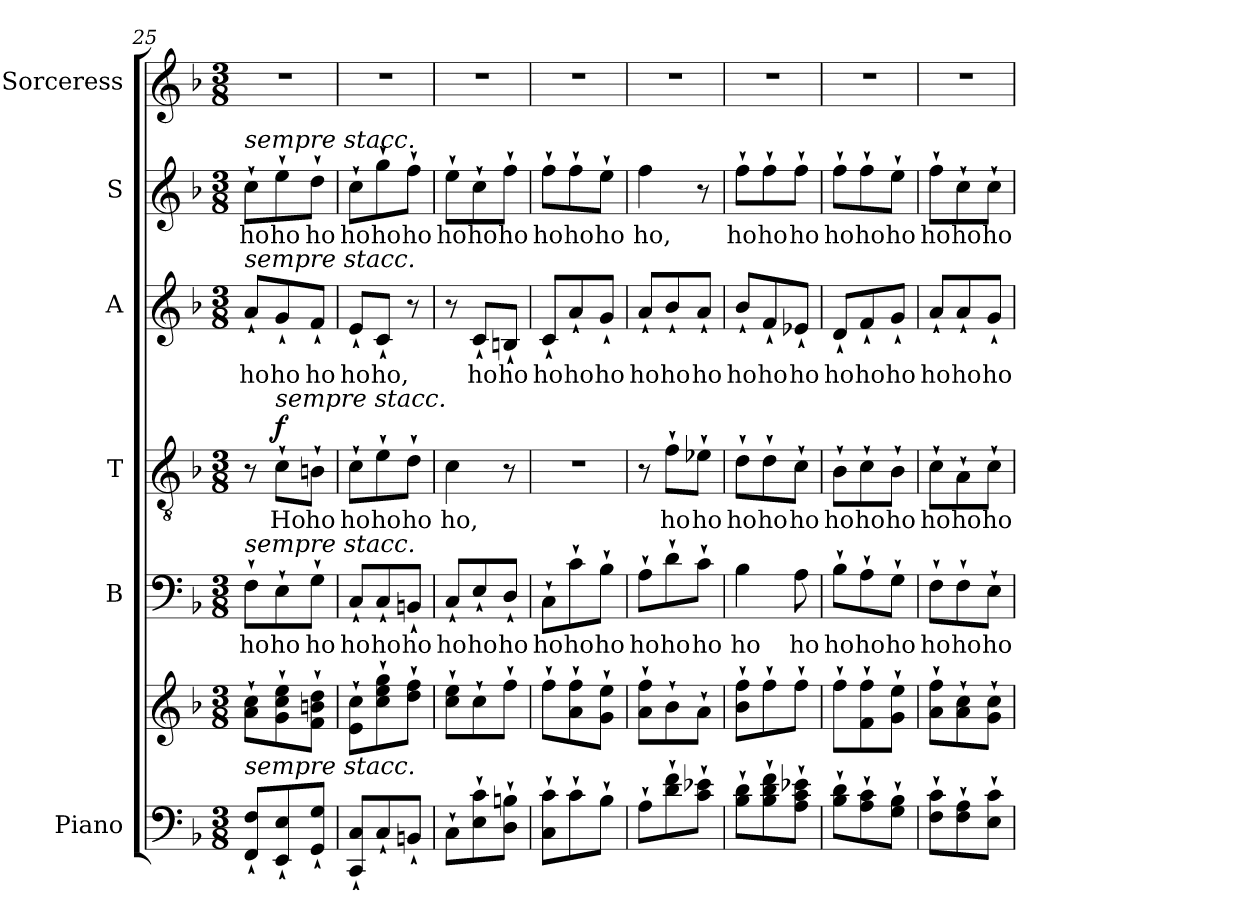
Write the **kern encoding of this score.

**kern	**kern	**kern	**text	**kern	**text	**dynam	**kern	**text	**kern	**text	**kern
*part6	*part6	*part5	*part5	*part4	*part4	*part4	*part3	*part3	*part2	*part2	*part1
*staff7	*staff6	*staff5	*staff5	*staff4	*staff4	*staff4	*staff3	*staff3	*staff2	*staff2	*staff1
*I"Piano	*	*I"B	*	*I"T	*	*	*I"A	*	*I"S	*	*I"Sorceress
*I'Pno	*	*I'B	*	*I'T	*	*	*I'A	*	*I'S	*	*
*clefF4	*clefG2	*clefF4	*	*clefGv2	*	*	*clefG2	*	*clefG2	*	*clefG2
*k[b-]	*k[b-]	*k[b-]	*	*k[b-]	*	*	*k[b-]	*	*k[b-]	*	*k[b-]
*M3/8	*M3/8	*M3/8	*	*M3/8	*	*	*M3/8	*	*M3/8	*	*M3/8
=25	=25	=25	=25	=25	=25	=25	=25	=25	=25	=25	=25
!	!	!	!	!	!	!	!	!	!LO:TX:a:i:t=sempre stacc.	!	!
!	!	!	!	!	!	!	!LO:TX:a:i:t=sempre stacc.	!	!	!	!
!	!	!LO:TX:a:i:t=sempre stacc.	!	!	!	!	!	!	!	!	!
!LO:TX:a:i:t=sempre stacc.	!	!	!	!	!	!	!	!	!	!	!
!	!	!	!LO:LY:b	!	!	!	!	!LO:LY:b	!	!LO:LY:b	!
8FF/` 8F/`L	8a\` 8cc\`L	8F`\L	ho	8r	.	.	8a`/L	ho	8cc`\L	ho	4.r
!	!	!	!	!LO:TX:a:i:t=sempre stacc.	!	!	!	!	!	!	!
!	!	!	!LO:LY:b	!	!LO:LY:b	!LO:DY:a	!	!LO:LY:b	!	!LO:LY:b	!
8EE/` 8E/`	8g\` 8cc\` 8ee\`	8E`\	ho	8c`\L	Ho	f	8g`/	ho	8ee`\	ho	.
!	!	!	!LO:LY:b	!	!LO:LY:b	!	!	!LO:LY:b	!	!LO:LY:b	!
8GG/` 8G/`J	8f\` 8bn\` 8dd\`J	8G`\J	ho	8Bn`\J	ho	.	8f`/J	ho	8dd`\J	ho	.
=26	=26	=26	=26	=26	=26	=26	=26	=26	=26	=26	=26
!	!	!	!LO:LY:b	!	!LO:LY:b	!	!	!LO:LY:b	!	!LO:LY:b	!
8CC/` 8C/`L	8e\` 8cc\`L	8C`/L	ho	8c`\L	ho	.	8e`/L	ho	8cc`\L	ho	4.r
!	!	!	!LO:LY:b	!	!LO:LY:b	!	!	!LO:LY:b	!	!LO:LY:b	!
8C`/	8cc\` 8ee\` 8gg\`	8C`/	ho	8e`\	ho	.	8c`/J	ho,	8gg`\	ho	.
!	!	!	!LO:LY:b	!	!LO:LY:b	!	!	!	!	!LO:LY:b	!
8BBn`/J	8dd\` 8ff\`J	8BBn`/J	ho	8d`\J	ho	.	8r	.	8ff`\J	ho	.
=27	=27	=27	=27	=27	=27	=27	=27	=27	=27	=27	=27
!	!	!	!LO:LY:b	!	!LO:LY:b	!	!	!	!	!LO:LY:b	!
8C`\L	8cc\` 8ee\`L	8C`/L	ho	4c\	ho,	.	8r	.	8ee`\L	ho	4.r
!	!	!	!LO:LY:b	!	!	!	!	!LO:LY:b	!	!LO:LY:b	!
8E\` 8c\`	8cc`\	8E`/	ho	.	.	.	8c`/L	ho	8cc`\	ho	.
!	!	!	!LO:LY:b	!	!	!	!	!LO:LY:b	!	!LO:LY:b	!
8D\` 8Bn\`J	8ff`\J	8D`/J	ho	8r	.	.	8Bn`/J	ho	8ff`\J	ho	.
=28	=28	=28	=28	=28	=28	=28	=28	=28	=28	=28	=28
!	!	!	!LO:LY:b	!	!	!	!	!LO:LY:b	!	!LO:LY:b	!
8C\` 8c\`L	8ff`\L	8C`\L	ho	4.r	.	.	8c`/L	ho	8ff`\L	ho	4.r
!	!	!	!LO:LY:b	!	!	!	!	!LO:LY:b	!	!LO:LY:b	!
8c`\	8a\` 8ff\`	8c`\	ho	.	.	.	8a`/	ho	8ff`\	ho	.
!	!	!	!LO:LY:b	!	!	!	!	!LO:LY:b	!	!LO:LY:b	!
8B-`\J	8g\` 8ee\`J	8B-`\J	ho	.	.	.	8g`/J	ho	8ee`\J	ho	.
=29	=29	=29	=29	=29	=29	=29	=29	=29	=29	=29	=29
!	!	!	!LO:LY:b	!	!	!	!	!LO:LY:b	!	!LO:LY:b	!
8A`\L	8a\` 8ff\`L	8A`\L	ho	8r	.	.	8a`/L	ho	4ff\	ho,	4.r
!	!	!	!LO:LY:b	!	!LO:LY:b	!	!	!LO:LY:b	!	!	!
8d\` 8f\`	8b-`\	8d`\	ho	8f`\L	ho	.	8b-`/	ho	.	.	.
!	!	!	!LO:LY:b	!	!LO:LY:b	!	!	!LO:LY:b	!	!	!
8c\` 8e-X\`J	8a`\J	8c`\J	ho	8e-X`\J	ho	.	8a`/J	ho	8r	.	.
!!LO:LB:g=z
=30	=30	=30	=30	=30	=30	=30	=30	=30	=30	=30	=30
!	!	!	!LO:LY:b	!	!LO:LY:b	!	!	!LO:LY:b	!	!LO:LY:b	!
8B-\` 8d\`L	8b-\` 8ff\`L	4B-\	ho	8d`\L	ho	.	8b-`/L	ho	8ff`\L	ho	4.r
!	!	!	!	!	!LO:LY:b	!	!	!LO:LY:b	!	!LO:LY:b	!
8B-\` 8d\` 8f\`	8ff`\	.	.	8d`\	ho	.	8f`/	ho	8ff`\	ho	.
!	!	!	!LO:LY:b	!	!LO:LY:b	!	!	!LO:LY:b	!	!LO:LY:b	!
8A\` 8c\` 8e-X\`J	8ff`\J	8A\	ho	8c`\J	ho	.	8e-X`/J	ho	8ff`\J	ho	.
=31	=31	=31	=31	=31	=31	=31	=31	=31	=31	=31	=31
!	!	!	!LO:LY:b	!	!LO:LY:b	!	!	!LO:LY:b	!	!LO:LY:b	!
8B-\` 8d\`L	8ff`\L	8B-`\L	ho	8B-`\L	ho	.	8d`/L	ho	8ff`\L	ho	4.r
!	!	!	!LO:LY:b	!	!LO:LY:b	!	!	!LO:LY:b	!	!LO:LY:b	!
8A\` 8c\`	8f\` 8ff\`	8A`\	ho	8c`\	ho	.	8f`/	ho	8ff`\	ho	.
!	!	!	!LO:LY:b	!	!LO:LY:b	!	!	!LO:LY:b	!	!LO:LY:b	!
8G\` 8B-\`J	8g\` 8ee\`J	8G`\J	ho	8B-`\J	ho	.	8g`/J	ho	8ee`\J	ho	.
=32	=32	=32	=32	=32	=32	=32	=32	=32	=32	=32	=32
!	!	!	!LO:LY:b	!	!LO:LY:b	!	!	!LO:LY:b	!	!LO:LY:b	!
8F\` 8c\`L	8a\` 8ff\`L	8F`\L	ho	8c`\L	ho	.	8a`/L	ho	8ff`\L	ho	4.r
!	!	!	!LO:LY:b	!	!LO:LY:b	!	!	!LO:LY:b	!	!LO:LY:b	!
8F\` 8A\`	8a\` 8cc\`	8F`\	ho	8A`\	ho	.	8a`/	ho	8cc`\	ho	.
!	!	!	!LO:LY:b	!	!LO:LY:b	!	!	!LO:LY:b	!	!LO:LY:b	!
8E\` 8c\`J	8g\` 8cc\`J	8E`\J	ho	8c`\J	ho	.	8g`/J	ho	8cc`\J	ho	.
=	=	=	=	=	=	=	=	=	=	=	=
*-	*-	*-	*-	*-	*-	*-	*-	*-	*-	*-	*-
